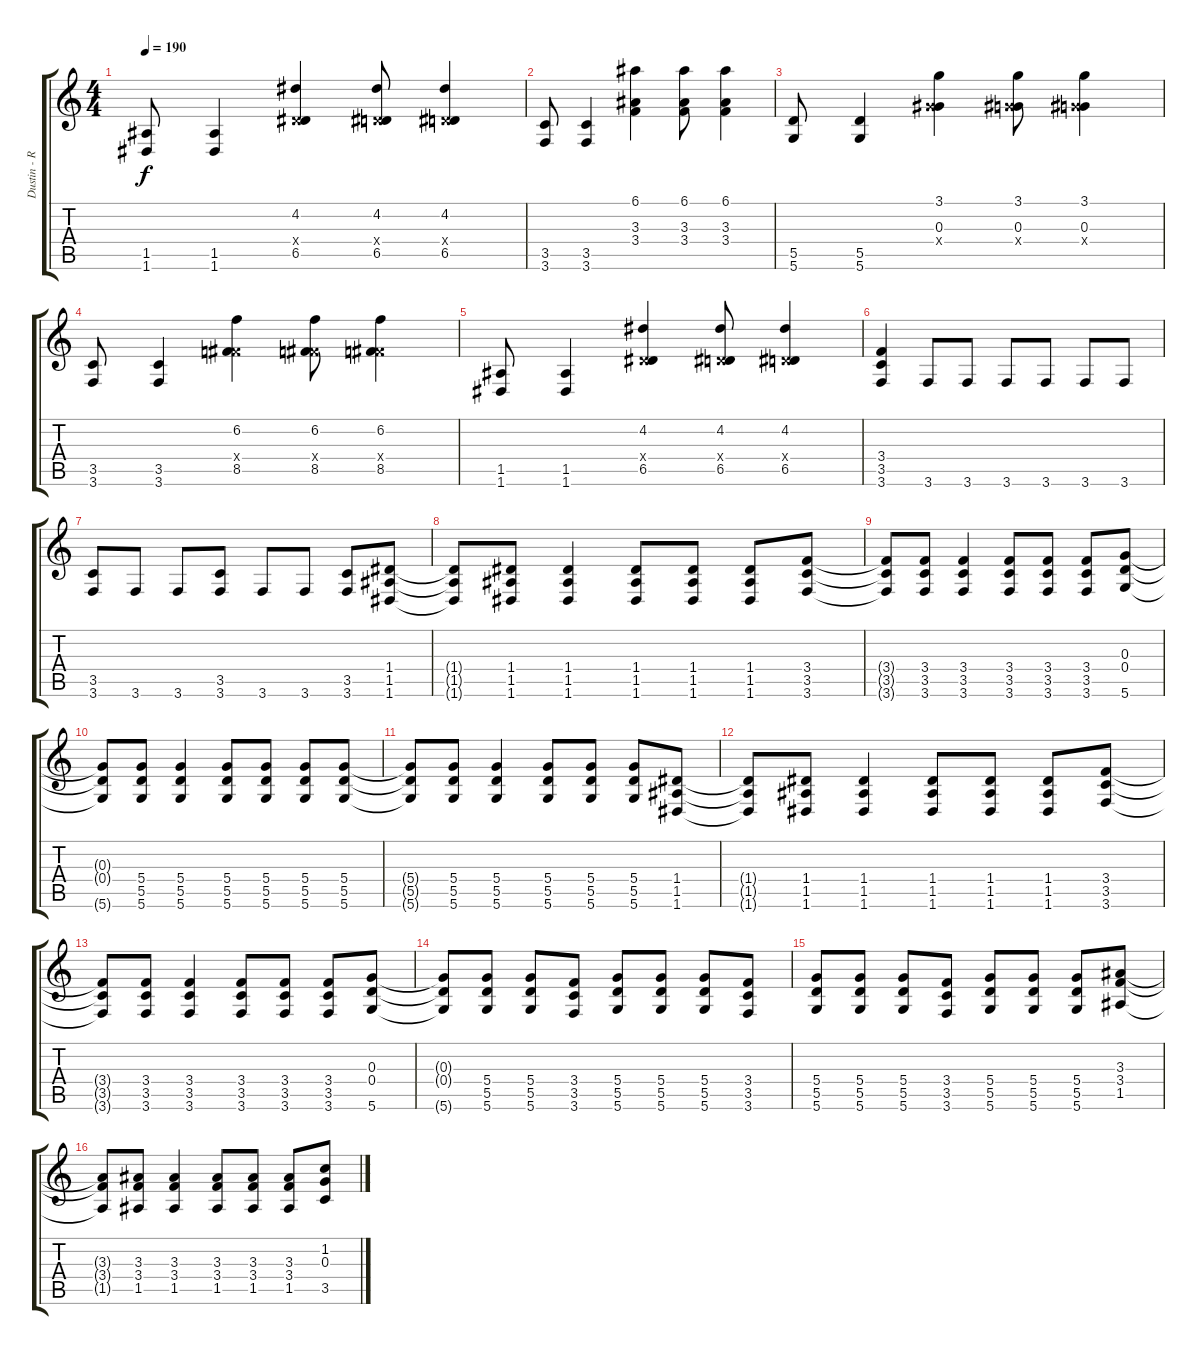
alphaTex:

\track ("Dustin - Rythem" "Dustin - R") {instrument acousticguitarsteel}
\staff {score tabs}
\tuning (E4 B3 G3 D3 A2 D2) {hide}
\ts (4 4)
\tempo 190
\clef g2
\ks c
(1.5 1.6).8{dy f} (1.5 1.6).4 (4.2 0.4{x} 6.5).4 (4.2 0.4{x} 6.5).8 (4.2 0.4{x} 6.5).4 |
(3.5 3.6).8 (3.5 3.6).4 (6.1 3.3 3.4).4 (6.1 3.3 3.4).8 (6.1 3.3 3.4).4 |
(5.5 5.6).8 (5.5 5.6).4 (3.1 0.3 6.4{x}).4 (3.1 0.3 6.4{x}).8 (3.1 0.3 6.4{x}).4 |
(3.5 3.6).8 (3.5 3.6).4 (6.2 4.4{x} 8.5).4 (6.2 4.4{x} 8.5).8 (6.2 4.4{x} 8.5).4 |
(1.5 1.6).8 (1.5 1.6).4 (4.2 0.4{x} 6.5).4 (4.2 0.4{x} 6.5).8 (4.2 0.4{x} 6.5).4 |
(3.4 3.5 3.6).4 3.6.8 3.6.8 3.6.8 3.6.8 3.6.8 3.6.8 |
(3.5 3.6).8 3.6.8 3.6.8 (3.5 3.6).8 3.6.8 3.6.8 (3.5 3.6).8 (1.4 1.5 1.6).8 |
(1.4{t} 1.5{t} 1.6{t}).8 (1.4 1.5 1.6).8 (1.4 1.5 1.6).4 (1.4 1.5 1.6).8 (1.4 1.5 1.6).8 (1.4 1.5 1.6).8 (3.4 3.5 3.6).8 |
(3.4{t} 3.5{t} 3.6{t}).8 (3.4 3.5 3.6).8 (3.4 3.5 3.6).4 (3.4 3.5 3.6).8 (3.4 3.5 3.6).8 (3.4 3.5 3.6).8 (0.3 0.4 5.6).8 |
(0.3{t} 0.4{t} 5.6{t}).8 (5.4 5.5 5.6).8 (5.4 5.5 5.6).4 (5.4 5.5 5.6).8 (5.4 5.5 5.6).8 (5.4 5.5 5.6).8 (5.4 5.5 5.6).8 |
(5.4{t} 5.5{t} 5.6{t}).8 (5.4 5.5 5.6).8 (5.4 5.5 5.6).4 (5.4 5.5 5.6).8 (5.4 5.5 5.6).8 (5.4 5.5 5.6).8 (1.4 1.5 1.6).8 |
(1.4{t} 1.5{t} 1.6{t}).8 (1.4 1.5 1.6).8 (1.4 1.5 1.6).4 (1.4 1.5 1.6).8 (1.4 1.5 1.6).8 (1.4 1.5 1.6).8 (3.4 3.5 3.6).8 |
(3.4{t} 3.5{t} 3.6{t}).8 (3.4 3.5 3.6).8 (3.4 3.5 3.6).4 (3.4 3.5 3.6).8 (3.4 3.5 3.6).8 (3.4 3.5 3.6).8 (0.3 0.4 5.6).8 |
(0.3{t} 0.4{t} 5.6{t}).8 (5.4 5.5 5.6).8 (5.4 5.5 5.6).8 (3.4 3.5 3.6).8 (5.4 5.5 5.6).8 (5.4 5.5 5.6).8 (5.4 5.5 5.6).8 (3.4 3.5 3.6).8 |
(5.4 5.5 5.6).8 (5.4 5.5 5.6).8 (5.4 5.5 5.6).8 (3.4 3.5 3.6).8 (5.4 5.5 5.6).8 (5.4 5.5 5.6).8 (5.4 5.5 5.6).8 (3.3 3.4 1.5).8 |
(3.3{t} 3.4{t} 1.5{t}).8 (3.3 3.4 1.5).8 (3.3 3.4 1.5).4 (3.3 3.4 1.5).8 (3.3 3.4 1.5).8 (3.3 3.4 1.5).8 (1.2 0.3 3.5).8
